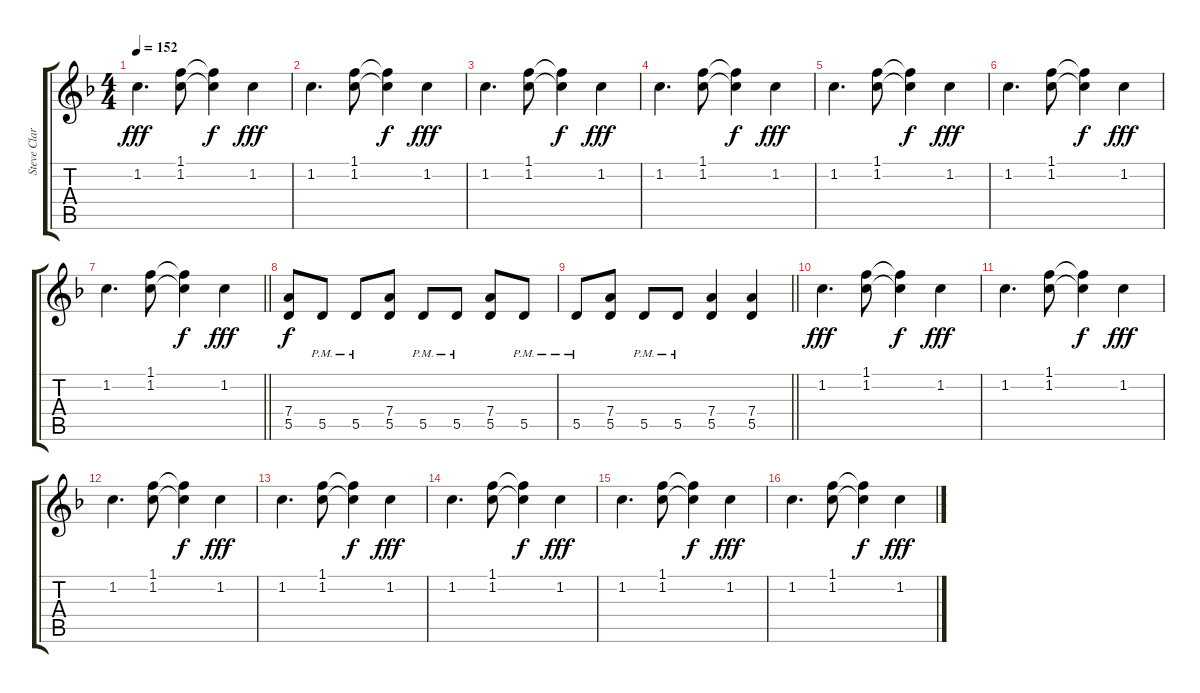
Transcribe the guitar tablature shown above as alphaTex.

\track ("Steve Clark" "Steve Clar") {instrument distortionguitar}
\staff {score tabs}
\tuning (E4 B3 G3 D3 A2 E2) {hide}
\ts (4 4)
\tempo 152
\clef g2
\ks dminor
1.2.4{d dy fff} (1.1 1.2).8 (1.1{t} 1.2{t}).4{dy f} 1.2.4{dy fff} |
1.2.4{d} (1.1 1.2).8 (1.1{t} 1.2{t}).4{dy f} 1.2.4{dy fff} |
1.2.4{d} (1.1 1.2).8 (1.1{t} 1.2{t}).4{dy f} 1.2.4{dy fff} |
1.2.4{d} (1.1 1.2).8 (1.1{t} 1.2{t}).4{dy f} 1.2.4{dy fff} |
1.2.4{d} (1.1 1.2).8 (1.1{t} 1.2{t}).4{dy f} 1.2.4{dy fff} |
1.2.4{d} (1.1 1.2).8 (1.1{t} 1.2{t}).4{dy f} 1.2.4{dy fff} |
\barLineRight lightlight
1.2.4{d} (1.1 1.2).8 (1.1{t} 1.2{t}).4{dy f} 1.2.4{dy fff} |
(7.4 5.5).8{dy f} 5.5{pm}.8 5.5{pm}.8 (7.4 5.5).8 5.5{pm}.8 5.5{pm}.8 (7.4 5.5).8 5.5{pm}.8 |
\barLineRight lightlight
5.5{pm}.8 (7.4 5.5).8 5.5{pm}.8 5.5{pm}.8 (7.4 5.5).4 (7.4 5.5).4 |
1.2.4{d dy fff} (1.1 1.2).8 (1.1{t} 1.2{t}).4{dy f} 1.2.4{dy fff} |
1.2.4{d} (1.1 1.2).8 (1.1{t} 1.2{t}).4{dy f} 1.2.4{dy fff} |
1.2.4{d} (1.1 1.2).8 (1.1{t} 1.2{t}).4{dy f} 1.2.4{dy fff} |
1.2.4{d} (1.1 1.2).8 (1.1{t} 1.2{t}).4{dy f} 1.2.4{dy fff} |
1.2.4{d} (1.1 1.2).8 (1.1{t} 1.2{t}).4{dy f} 1.2.4{dy fff} |
1.2.4{d} (1.1 1.2).8 (1.1{t} 1.2{t}).4{dy f} 1.2.4{dy fff} |
1.2.4{d} (1.1 1.2).8 (1.1{t} 1.2{t}).4{dy f} 1.2.4{dy fff}
